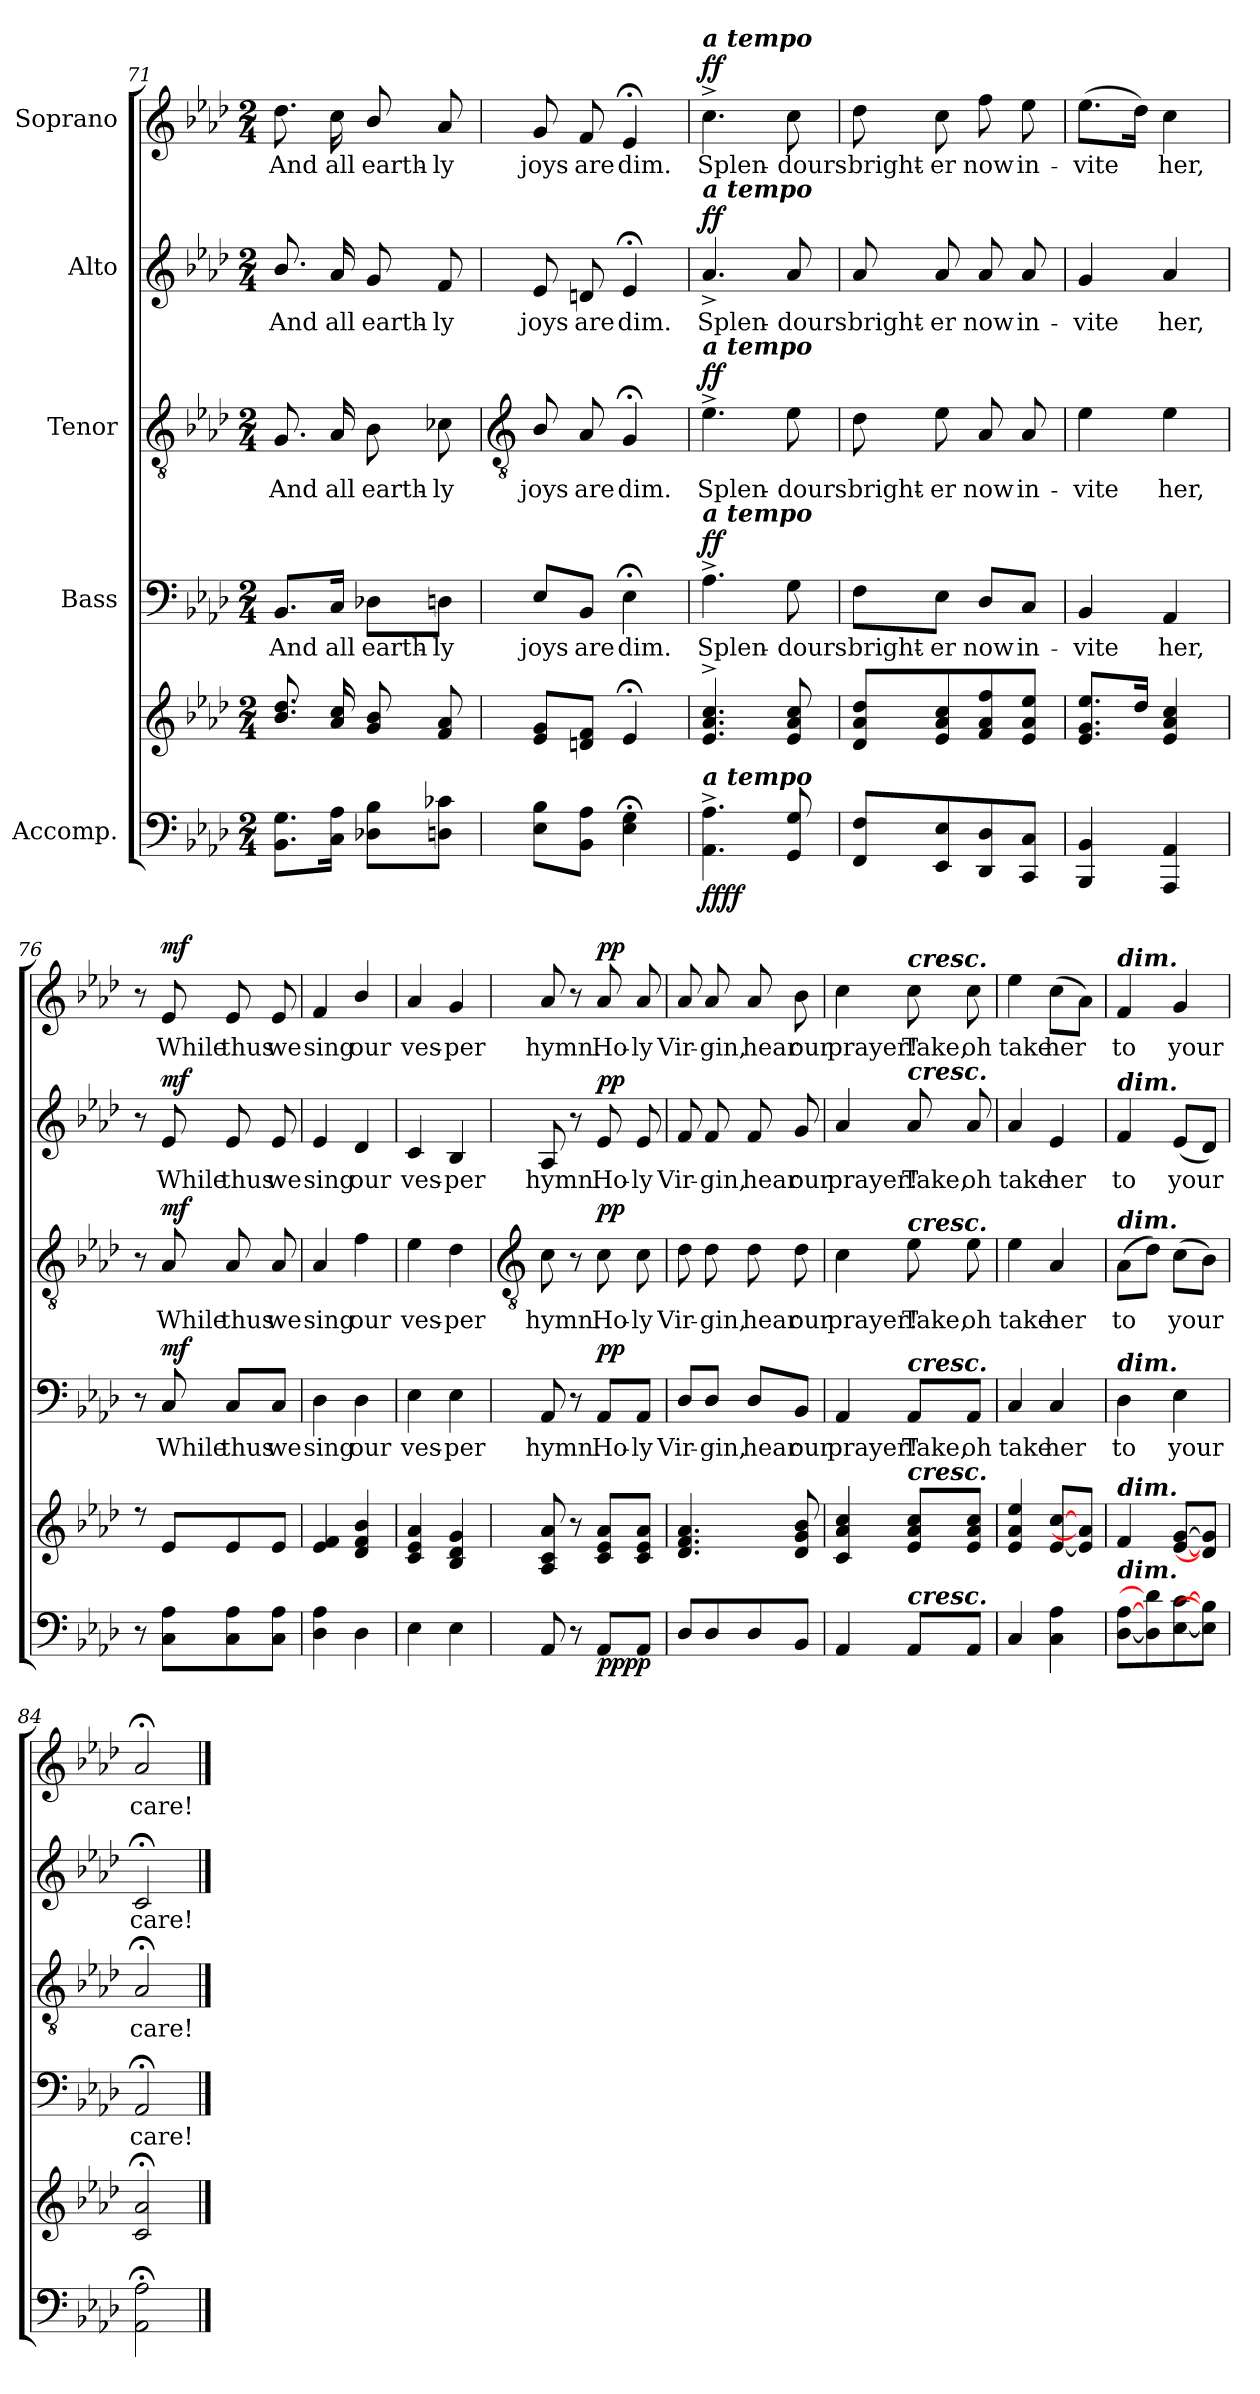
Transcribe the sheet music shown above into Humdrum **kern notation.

**kern	**kern	**dynam	**kern	**text	**dynam	**kern	**text	**dynam	**kern	**text	**dynam	**kern	**text	**dynam
*part5	*part5	*part5	*part4	*part4	*part4	*part3	*part3	*part3	*part2	*part2	*part2	*part1	*part1	*part1
*staff6	*staff5	*staff5/6	*staff4	*staff4	*staff4	*staff3	*staff3	*staff3	*staff2	*staff2	*staff2	*staff1	*staff1	*staff1
*I"Accomp.	*	*	*I"Bass	*	*	*I"Tenor	*	*	*I"Alto	*	*	*I"Soprano	*	*
*clefF4	*clefG2	*	*clefF4	*	*	*clefGv2	*	*	*clefG2	*	*	*clefG2	*	*
*k[b-e-a-d-]	*k[b-e-a-d-]	*	*k[b-e-a-d-]	*	*	*k[b-e-a-d-]	*	*	*k[b-e-a-d-]	*	*	*k[b-e-a-d-]	*	*
*A-:	*A-:	*	*A-:	*	*	*A-:	*	*	*A-:	*	*	*A-:	*	*
*M2/4	*M2/4	*	*M2/4	*	*	*M2/4	*	*	*M2/4	*	*	*M2/4	*	*
=71	=71	=71	=71	=71	=71	=71	=71	=71	=71	=71	=71	=71	=71	=71
*	*^	*	*	*	*	*	*	*	*	*	*	*	*	*
!	!	!LO:N:vis=1	!	!	!LO:LY:b	!	!	!LO:LY:b	!	!	!LO:LY:b	!	!	!LO:LY:b	!
8.BB- 8.GL	8.b- 8.dd-L	2ryy	.	8.BB-/L	And	.	8.G	And	.	8.b-/	And	.	8.dd-	And	.
!	!	!	!	!	!LO:LY:b	!	!	!LO:LY:b	!	!	!LO:LY:b	!	!	!LO:LY:b	!
16C 16A-J	16a- 16ccL	.	.	16C/Jk	all	.	16A-	all	.	16a-	all	.	16cc	all	.
!	!	!	!	!	!LO:LY:b	!	!	!LO:LY:b	!	!	!LO:LY:b	!	!	!LO:LY:b	!
8D-X 8B-L	8g/ 8b-/	.	.	8D-X\L	earth-	.	8B-	earth-	.	8g	earth-	.	8b-/	earth-	.
!	!	!	!	!	!LO:LY:b	!	!	!LO:LY:b	!	!	!LO:LY:b	!	!	!LO:LY:b	!
8Dn 8c-XJ	8f 8a-J	.	.	8Dn\J	-ly	.	8c-X	-ly	.	8f	-ly	.	8a-	-ly	.
!!LO:LB:g=z
=72	=72	=72	=72	=72	=72	=72	=72	=72	=72	=72	=72	=72	=72	=72	=72
*	*	*	*	*	*	*	*clefGv2	*	*	*	*	*	*	*	*
!	!	!LO:N:vis=1	!	!	!LO:LY:b	!	!	!LO:LY:b	!	!	!LO:LY:b	!	!	!LO:LY:b	!
8E- 8B-L	8e- 8gL	2ryy	.	8E-/L	joys	.	8B-/	joys	.	8e-	joys	.	8g	joys	.
!	!	!	!	!	!LO:LY:b	!	!	!LO:LY:b	!	!	!LO:LY:b	!	!	!LO:LY:b	!
8BB- 8A-J	8dn 8fJ	.	.	8BB-/J	are	.	8A-	are	.	8dn	are	.	8f	are	.
!	!	!	!	!	!LO:LY:b	!	!	!LO:LY:b	!	!	!LO:LY:b	!	!	!LO:LY:b	!
4E-;< 4G;<	4e-;<	.	.	4E-;<	dim.	.	4G;<	dim.	.	4e-;<	dim.	.	4e-;<	dim.	.
=73	=73	=73	=73	=73	=73	=73	=73	=73	=73	=73	=73	=73	=73	=73	=73
!	!	!	!	!	!	!	!	!	!	!	!	!	!LO:TX:a:Bi:t=a tempo	!	!
!	!	!	!	!	!	!	!	!	!	!LO:TX:a:Bi:t=a tempo	!	!	!	!	!
!	!	!	!	!	!	!	!LO:TX:a:Bi:t=a tempo	!	!	!	!	!	!	!	!
!	!	!	!	!LO:TX:a:Bi:t=a tempo	!	!	!	!	!	!	!	!	!	!	!
!	!LO:TX:b:Bi:t=a tempo	!	!	!	!	!	!	!	!	!	!	!	!	!	!
!	!	!LO:N:vis=1	!LO:DY:b=2	!	!LO:LY:b	!	!	!LO:LY:b	!	!	!LO:LY:b	!	!	!LO:LY:b	!
!	!	!	!LO:DY:n=1:b	!	!	!LO:DY:b	!	!	!LO:DY:b	!	!	!LO:DY:b	!	!	!LO:DY:b
4.AA-^ 4.A-^	4.e-^ 4.a-^ 4.cc^	2ryy	ff ff	4.A-^	Splen-	ff	4.e-^	Splen-	ff	4.a-^	Splen-	ff	4.cc^	Splen-	ff
!	!	!	!	!	!LO:LY:b	!	!	!LO:LY:b	!	!	!LO:LY:b	!	!	!LO:LY:b	!
8GG 8G	8e- 8a- 8cc	.	.	8G	-dours	.	8e-	-dours	.	8a-	-dours	.	8cc	-dours	.
=74	=74	=74	=74	=74	=74	=74	=74	=74	=74	=74	=74	=74	=74	=74	=74
!	!	!LO:N:vis=1	!	!	!LO:LY:b	!	!	!LO:LY:b	!	!	!LO:LY:b	!	!	!LO:LY:b	!
8FF 8FL	8d- 8a- 8dd-L	2ryy	.	8F\L	bright-	.	8d-	bright-	.	8a-	bright-	.	8dd-	bright-	.
!	!	!	!	!	!LO:LY:b	!	!	!LO:LY:b	!	!	!LO:LY:b	!	!	!LO:LY:b	!
8EE- 8E-	8e- 8a- 8cc	.	.	8E-\J	-er	.	8e-	-er	.	8a-	-er	.	8cc	-er	.
!	!	!	!	!	!LO:LY:b	!	!	!LO:LY:b	!	!	!LO:LY:b	!	!	!LO:LY:b	!
8DD-/ 8D-/	8f 8a- 8ff	.	.	8D-/L	now	.	8A-	now	.	8a-	now	.	8ff	now	.
!	!	!	!	!	!LO:LY:b	!	!	!LO:LY:b	!	!	!LO:LY:b	!	!	!LO:LY:b	!
8CC 8CJ	8e- 8a- 8ee-J	.	.	8C/J	in-	.	8A-	in-	.	8a-	in-	.	8ee-	in-	.
=75	=75	=75	=75	=75	=75	=75	=75	=75	=75	=75	=75	=75	=75	=75	=75
!	!	!LO:N:vis=1	!	!	!LO:LY:b	!	!	!LO:LY:b	!	!	!LO:LY:b	!	!	!LO:LY:b	!
4BBB- 4BB-	8.e- 8.g 8.ee-L	2ryy	.	4BB-	-vite	.	4e-	-vite	.	4g	-vite	.	(>8.ee-L	-vite	.
.	16dd-J	.	.	.	.	.	.	.	.	.	.	.	16dd-J)	.	.
!	!	!	!	!	!LO:LY:b	!	!	!LO:LY:b	!	!	!LO:LY:b	!	!	!LO:LY:b	!
4AAA- 4AA-	4e- 4a- 4cc	.	.	4AA-	her,	.	4e-	her,	.	4a-	her,	.	4cc	her,	.
=76	=76	=76	=76	=76	=76	=76	=76	=76	=76	=76	=76	=76	=76	=76	=76
!	!	!LO:N:vis=1	!	!	!	!	!	!	!	!	!	!	!	!	!
8r	8r	2ryy	.	8r	.	.	8r	.	.	8r	.	.	8r	.	.
!	!	!	!LO:DY:b=2	!	!LO:LY:b	!	!	!LO:LY:b	!	!	!LO:LY:b	!	!	!LO:LY:b	!
!	!	!	!LO:DY:n=1:b	!	!	!LO:DY:b	!	!	!LO:DY:b	!	!	!LO:DY:b	!	!	!LO:DY:b
8C 8A-L	8e-L	.	mf mf	8C	While	mf	8A-	While	mf	8e-	While	mf	8e-	While	mf
!	!	!	!	!	!LO:LY:b	!	!	!LO:LY:b	!	!	!LO:LY:b	!	!	!LO:LY:b	!
8C 8A-	8e-	.	.	8C/L	thus	.	8A-	thus	.	8e-	thus	.	8e-	thus	.
!	!	!	!	!	!LO:LY:b	!	!	!LO:LY:b	!	!	!LO:LY:b	!	!	!LO:LY:b	!
8C 8A-J	8e-J	.	.	8C/J	we	.	8A-	we	.	8e-	we	.	8e-	we	.
=77	=77	=77	=77	=77	=77	=77	=77	=77	=77	=77	=77	=77	=77	=77	=77
!	!	!LO:N:vis=1	!	!	!LO:LY:b	!	!	!LO:LY:b	!	!	!LO:LY:b	!	!	!LO:LY:b	!
4D- 4A-	4e- 4f	2ryy	.	4D-	sing	.	4A-	sing	.	4e-	sing	.	4f	sing	.
!	!	!	!	!	!LO:LY:b	!	!	!LO:LY:b	!	!	!LO:LY:b	!	!	!LO:LY:b	!
4D-	4d-/ 4f/ 4b-/	.	.	4D-	our	.	4f	our	.	4d-	our	.	4b-/	our	.
=78	=78	=78	=78	=78	=78	=78	=78	=78	=78	=78	=78	=78	=78	=78	=78
!	!	!LO:N:vis=1	!	!	!LO:LY:b	!	!	!LO:LY:b	!	!	!LO:LY:b	!	!	!LO:LY:b	!
4E-	4c 4e- 4a-	2ryy	.	4E-	ves-	.	4e-	ves-	.	4c	ves-	.	4a-	ves-	.
!	!	!	!	!	!LO:LY:b	!	!	!LO:LY:b	!	!	!LO:LY:b	!	!	!LO:LY:b	!
4E-	4B- 4d- 4g	.	.	4E-	-per	.	4d-	-per	.	4B-	-per	.	4g	-per	.
*	*v	*v	*	*	*	*	*	*	*	*	*	*	*	*	*
!!LO:LB:g=z
=79	=79	=79	=79	=79	=79	=79	=79	=79	=79	=79	=79	=79	=79	=79
*	*	*	*	*	*	*clefGv2	*	*	*	*	*	*	*	*
!	!	!	!	!LO:LY:b	!	!	!LO:LY:b	!	!	!LO:LY:b	!	!	!LO:LY:b	!
8AA-	8A- 8c 8a-	.	8AA-	hymn.	.	8c	hymn.	.	8A-	hymn.	.	8a-	hymn.	.
8r	8r	.	8r	.	.	8r	.	.	8r	.	.	8r	.	.
!	!	!LO:DY:b=2	!	!LO:LY:b	!	!	!LO:LY:b	!	!	!LO:LY:b	!	!	!LO:LY:b	!
!	!	!LO:DY:n=1:b	!	!	!LO:DY:b	!	!	!LO:DY:b	!	!	!LO:DY:b	!	!	!LO:DY:b
8AA-L	8c 8e- 8a-L	pp pp	8AA-/L	Ho-	pp	8c	Ho-	pp	8e-	Ho-	pp	8a-	Ho-	pp
!	!	!	!	!LO:LY:b	!	!	!LO:LY:b	!	!	!LO:LY:b	!	!	!LO:LY:b	!
8AA-J	8c 8e- 8a-J	.	8AA-/J	-ly	.	8c	-ly	.	8e-	-ly	.	8a-	-ly	.
=80	=80	=80	=80	=80	=80	=80	=80	=80	=80	=80	=80	=80	=80	=80
!	!	!	!	!LO:LY:b	!	!	!LO:LY:b	!	!	!LO:LY:b	!	!	!LO:LY:b	!
8D-L	4.d- 4.f 4.a-	.	8D-/L	Vir-	.	8d-	Vir-	.	8f	Vir-	.	8a-	Vir-	.
!	!	!	!	!LO:LY:b	!	!	!LO:LY:b	!	!	!LO:LY:b	!	!	!LO:LY:b	!
8D-	.	.	8D-/J	-gin,	.	8d-	-gin,	.	8f	-gin,	.	8a-	-gin,	.
!	!	!	!	!LO:LY:b	!	!	!LO:LY:b	!	!	!LO:LY:b	!	!	!LO:LY:b	!
8D-	.	.	8D-/L	hear	.	8d-	hear	.	8f	hear	.	8a-	hear	.
!	!	!	!	!LO:LY:b	!	!	!LO:LY:b	!	!	!LO:LY:b	!	!	!LO:LY:b	!
8BB-J	8d- 8g 8b-	.	8BB-/J	our	.	8d-	our	.	8g	our	.	8b-	our	.
=81	=81	=81	=81	=81	=81	=81	=81	=81	=81	=81	=81	=81	=81	=81
!	!	!	!	!LO:LY:b	!	!	!LO:LY:b	!	!	!LO:LY:b	!	!	!LO:LY:b	!
4AA-	4c 4a- 4cc	.	4AA-	prayer!	.	4c	prayer!	.	4a-	prayer!	.	4cc	prayer!	.
!	!	!	!	!	!	!	!	!	!	!	!	!LO:TX:a:Bi:t=cresc.	!	!
!	!	!	!	!	!	!	!	!	!LO:TX:a:Bi:t=cresc.	!	!	!	!	!
!	!	!	!	!	!	!LO:TX:a:Bi:t=cresc.	!	!	!	!	!	!	!	!
!	!	!	!LO:TX:a:Bi:t=cresc.	!	!	!	!	!	!	!	!	!	!	!
!	!LO:TX:a:Bi:t=cresc.	!	!	!	!	!	!	!	!	!	!	!	!	!
!LO:TX:a:Bi:t=cresc.	!	!	!	!	!	!	!	!	!	!	!	!	!	!
!	!	!	!	!LO:LY:b	!	!	!LO:LY:b	!	!	!LO:LY:b	!	!	!LO:LY:b	!
8AA-L	8e- 8a- 8ccL	.	8AA-/L	Take,	.	8e-	Take,	.	8a-	Take,	.	8cc	Take,	.
!	!	!	!	!LO:LY:b	!	!	!LO:LY:b	!	!	!LO:LY:b	!	!	!LO:LY:b	!
8AA-J	8e- 8a- 8ccJ	.	8AA-/J	oh	.	8e-	oh	.	8a-	oh	.	8cc	oh	.
=82	=82	=82	=82	=82	=82	=82	=82	=82	=82	=82	=82	=82	=82	=82
!	!	!	!	!LO:LY:b	!	!	!LO:LY:b	!	!	!LO:LY:b	!	!	!LO:LY:b	!
4C	4e- 4a- 4ee-	.	4C	take	.	4e-	take	.	4a-	take	.	4ee-	take	.
!	!	!	!	!LO:LY:b	!	!	!LO:LY:b	!	!	!LO:LY:b	!	!	!LO:LY:b	!
4C 4A-	[8e- [8ccL	.	4C	her	.	4A-	her	.	4e-	her	.	(>8ccL	her	.
.	8e-] 8a-]J	.	.	.	.	.	.	.	.	.	.	8a-J)	.	.
=83	=83	=83	=83	=83	=83	=83	=83	=83	=83	=83	=83	=83	=83	=83
!	!	!	!	!	!	!	!	!	!	!	!	!LO:TX:a:Bi:t=dim.	!	!
!	!	!	!	!	!	!	!	!	!LO:TX:a:Bi:t=dim.	!	!	!	!	!
!	!	!	!	!	!	!LO:TX:a:Bi:t=dim.	!	!	!	!	!	!	!	!
!	!	!	!LO:TX:a:Bi:t=dim.	!	!	!	!	!	!	!	!	!	!	!
!	!LO:TX:a:Bi:t=dim.	!	!	!	!	!	!	!	!	!	!	!	!	!
!LO:TX:a:Bi:t=dim.	!	!	!	!	!	!	!	!	!	!	!	!	!	!
!	!	!	!	!LO:LY:b	!	!	!LO:LY:b	!	!	!LO:LY:b	!	!	!LO:LY:b	!
[8D- [8A-L	4f	.	4D-	to	.	(>8A-L	to	.	4f	to	.	4f	to	.
8D-] 8d-]	.	.	.	.	.	8d-J)	.	.	.	.	.	.	.	.
!	!	!	!	!LO:LY:b	!	!	!LO:LY:b	!	!	!LO:LY:b	!	!	!LO:LY:b	!
[8E- [8c	[8e- [8gL	.	4E-	your	.	(>8cL	your	.	(<8e-L	your	.	4g	your	.
8E-] 8B-]J	8d-] 8g]J	.	.	.	.	8B-J)	.	.	8d-J)	.	.	.	.	.
=84	=84	=84	=84	=84	=84	=84	=84	=84	=84	=84	=84	=84	=84	=84
!	!	!	!	!LO:LY:b	!	!	!LO:LY:b	!	!	!LO:LY:b	!	!	!LO:LY:b	!
2AA-;< 2A-;<	2c;< 2a-;<	.	2AA-;<	care!	.	2A-;<	care!	.	2c;<	care!	.	2a-;<	care!	.
==	==	==	==	==	==	==	==	==	==	==	==	==	==	==
*-	*-	*-	*-	*-	*-	*-	*-	*-	*-	*-	*-	*-	*-	*-
